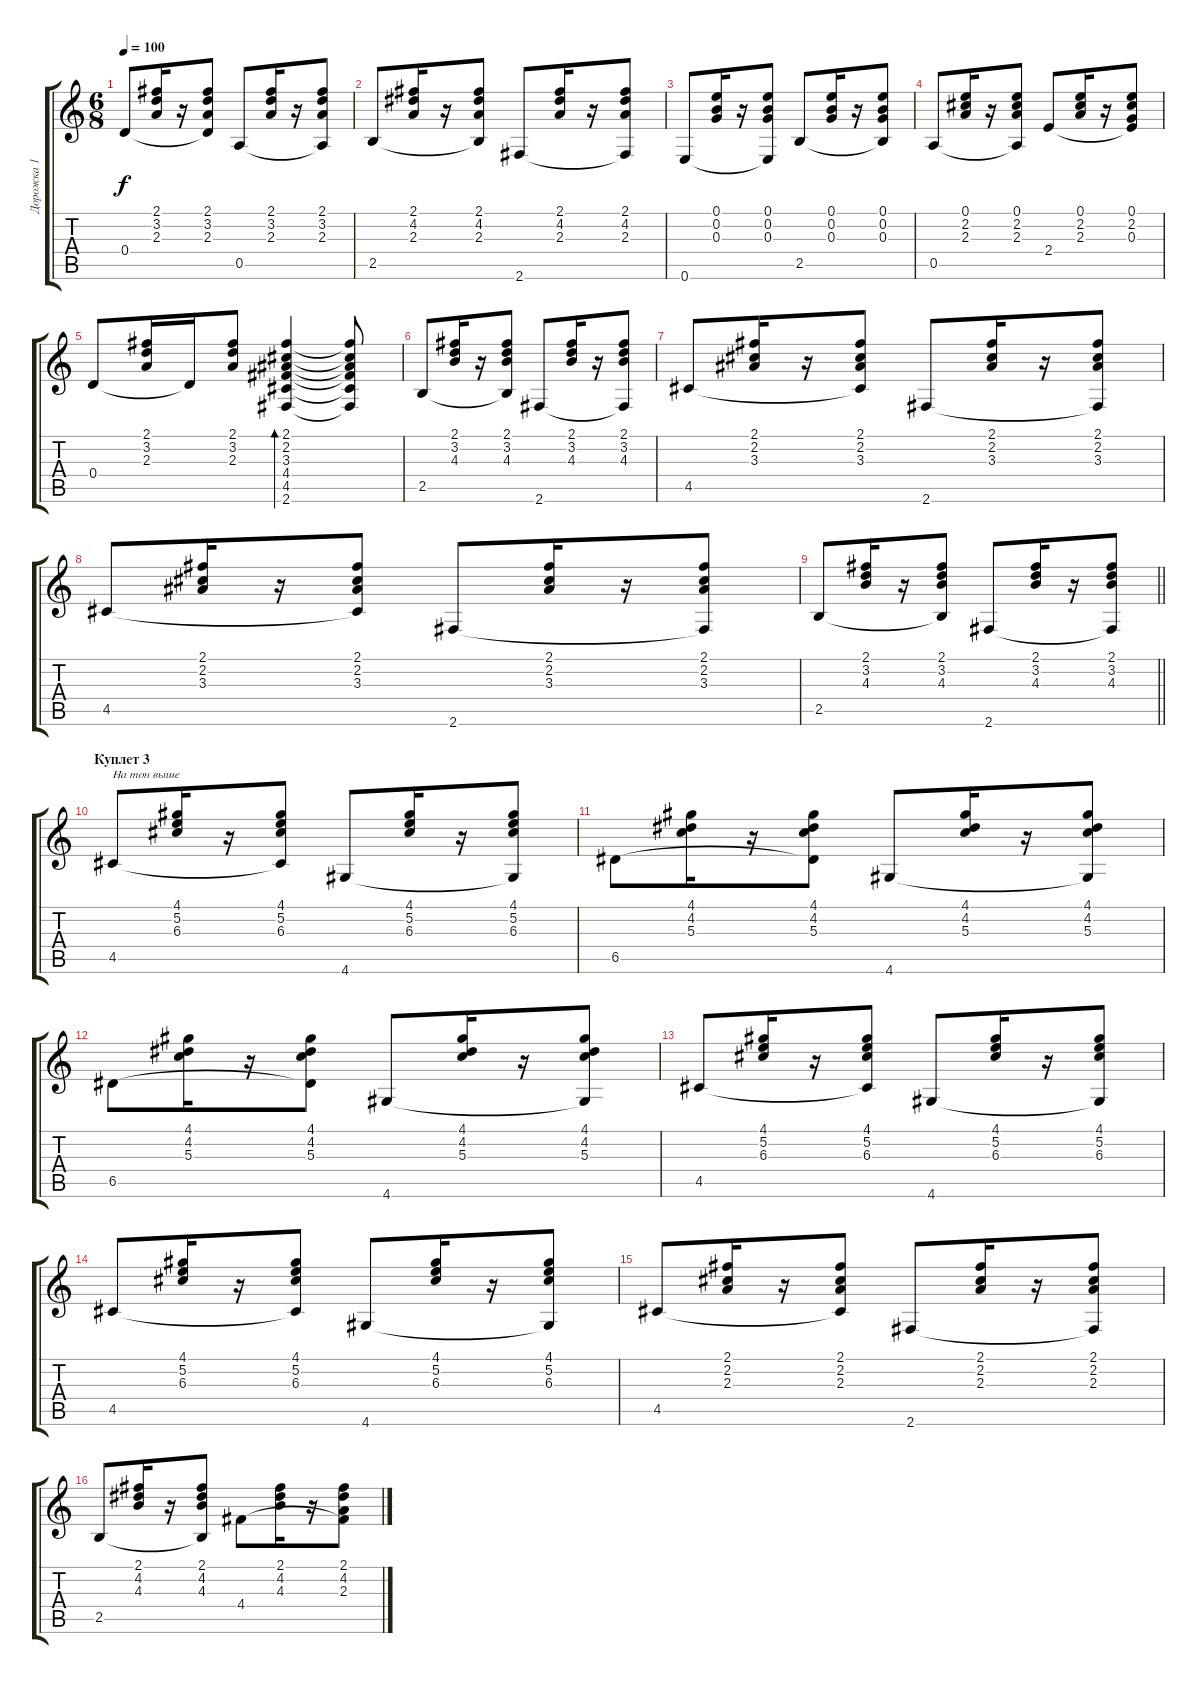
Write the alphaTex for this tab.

\track ("Дорожка 1" "Дорожка 1") {instrument acousticguitarnylon}
\staff {score tabs}
\tuning (E4 B3 G3 D3 A2 E2) {hide}
\ts (6 8)
\tempo 100
\clef g2
\ks c
0.4.8{dy f} (2.1 3.2 2.3).16 r.16 (2.1 3.2 2.3 0.4{t}).8 0.5.8 (2.1 3.2 2.3).16 r.16 (2.1 3.2 2.3 0.5{t}).8 |
2.5.8 (2.1 4.2 2.3).16 r.16 (2.1 4.2 2.3 2.5{t}).8 2.6.8 (2.1 4.2 2.3).16 r.16 (2.1 4.2 2.3 2.6{t}).8 |
0.6.8 (0.1 0.2 0.3).16 r.16 (0.1 0.2 0.3 0.6{t}).8 2.5.8 (0.1 0.2 0.3).16 r.16 (0.1 0.2 0.3 2.5{t}).8 |
0.5.8 (0.1 2.2 2.3).16 r.16 (0.1 2.2 2.3 0.5{t}).8 2.4.8 (0.1 2.2 2.3).16 r.16 (0.1 2.2 0.3 2.4{t}).8 |
0.4.8 (2.1 3.2 2.3).16 0.4{t}.16 (2.1 3.2 2.3).8 (2.1 2.2 3.3 4.4 4.5 2.6).4{bd 120} (2.1{t} 2.2{t} 3.3{t} 4.4{t} 4.5{t} 2.6{t}).8 |
2.5.8 (2.1 3.2 4.3).16 r.16 (2.1 3.2 4.3 2.5{t}).8 2.6.8 (2.1 3.2 4.3).16 r.16 (2.1 3.2 4.3 2.6{t}).8 |
4.5.8 (2.1 2.2 3.3).16 r.16 (2.1 2.2 3.3 4.5{t}).8 2.6.8 (2.1 2.2 3.3).16 r.16 (2.1 2.2 3.3 2.6{t}).8 |
4.5.8 (2.1 2.2 3.3).16 r.16 (2.1 2.2 3.3 4.5{t}).8 2.6.8 (2.1 2.2 3.3).16 r.16 (2.1 2.2 3.3 2.6{t}).8 |
\barLineRight lightlight
2.5.8 (2.1 3.2 4.3).16 r.16 (2.1 3.2 4.3 2.5{t}).8 2.6.8 (2.1 3.2 4.3).16 r.16 (2.1 3.2 4.3 2.6{t}).8 |
\section ("" "Куплет 3")
4.5.8{txt "На тон выше"} (4.1 5.2 6.3).16 r.16 (4.1 5.2 6.3 4.5{t}).8 4.6.8 (4.1 5.2 6.3).16 r.16 (4.1 5.2 6.3 4.6{t}).8 |
6.5.8 (4.1 4.2 5.3).16 r.16 (4.1 4.2 5.3 6.5{t}).8 4.6.8 (4.1 4.2 5.3).16 r.16 (4.1 4.2 5.3 4.6{t}).8 |
6.5.8 (4.1 4.2 5.3).16 r.16 (4.1 4.2 5.3 6.5{t}).8 4.6.8 (4.1 4.2 5.3).16 r.16 (4.1 4.2 5.3 4.6{t}).8 |
4.5.8 (4.1 5.2 6.3).16 r.16 (4.1 5.2 6.3 4.5{t}).8 4.6.8 (4.1 5.2 6.3).16 r.16 (4.1 5.2 6.3 4.6{t}).8 |
4.5.8 (4.1 5.2 6.3).16 r.16 (4.1 5.2 6.3 4.5{t}).8 4.6.8 (4.1 5.2 6.3).16 r.16 (4.1 5.2 6.3 4.6{t}).8 |
4.5.8 (2.1 2.2 2.3).16 r.16 (2.1 2.2 2.3 4.5{t}).8 2.6.8 (2.1 2.2 2.3).16 r.16 (2.1 2.2 2.3 2.6{t}).8 |
2.5.8 (2.1 4.2 4.3).16 r.16 (2.1 4.2 4.3 2.5{t}).8 4.4.8 (2.1 4.2 4.3).16 r.16 (2.1 4.2 2.3 4.4{t}).8
